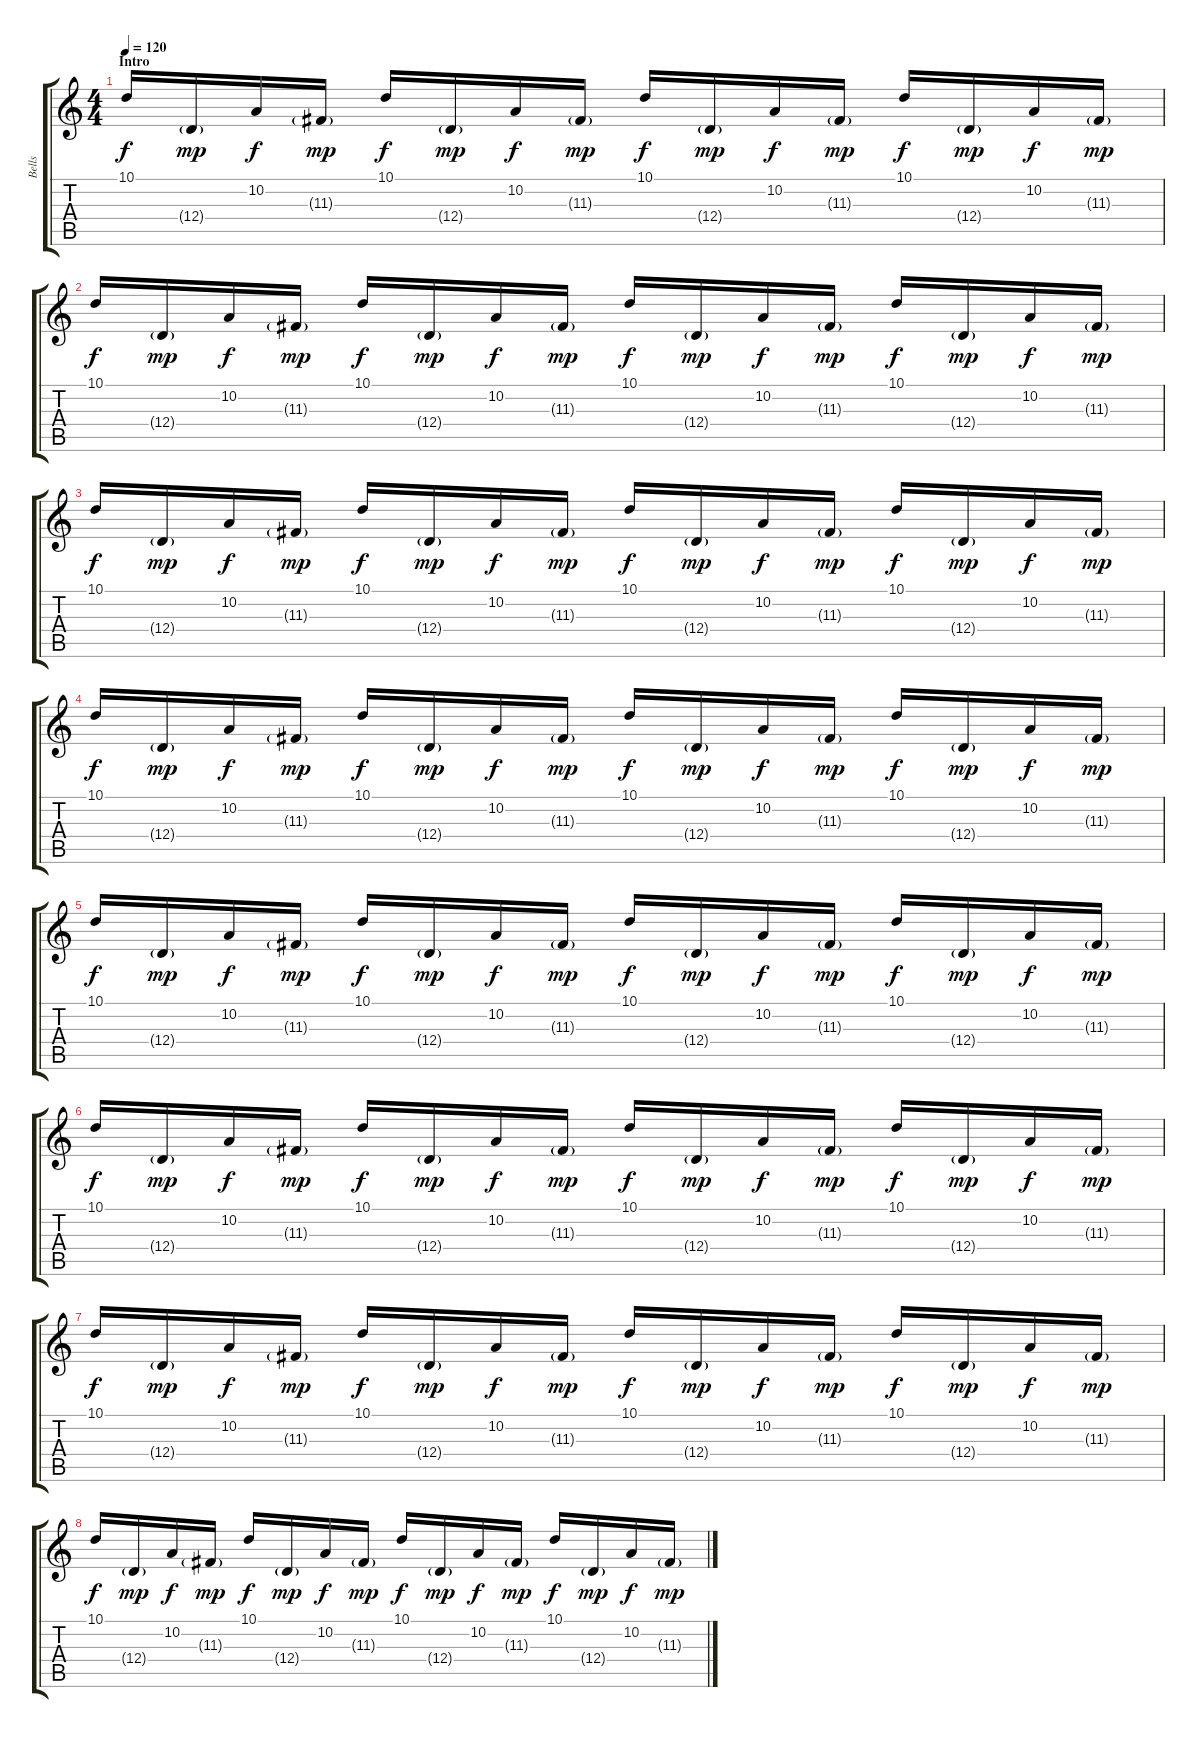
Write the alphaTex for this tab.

\track ("Bells" "Bells") {instrument musicbox}
\staff {score tabs}
\tuning (E4 B3 G3 D3 A2 E2) {hide}
\ts (4 4)
\section ("" "Intro")
\tempo 120
\clef g2
\ks c
10.1.16{dy f volume 10 instrument musicbox} 12.4{g}.16{dy mp} 10.2.16{dy f} 11.3{g}.16{dy mp} 10.1.16{dy f} 12.4{g}.16{dy mp} 10.2.16{dy f} 11.3{g}.16{dy mp} 10.1.16{dy f} 12.4{g}.16{dy mp} 10.2.16{dy f} 11.3{g}.16{dy mp} 10.1.16{dy f} 12.4{g}.16{dy mp} 10.2.16{dy f} 11.3{g}.16{dy mp} |
10.1.16{dy f} 12.4{g}.16{dy mp} 10.2.16{dy f} 11.3{g}.16{dy mp} 10.1.16{dy f} 12.4{g}.16{dy mp} 10.2.16{dy f} 11.3{g}.16{dy mp} 10.1.16{dy f} 12.4{g}.16{dy mp} 10.2.16{dy f} 11.3{g}.16{dy mp} 10.1.16{dy f} 12.4{g}.16{dy mp} 10.2.16{dy f} 11.3{g}.16{dy mp} |
10.1.16{dy f} 12.4{g}.16{dy mp} 10.2.16{dy f} 11.3{g}.16{dy mp} 10.1.16{dy f} 12.4{g}.16{dy mp} 10.2.16{dy f} 11.3{g}.16{dy mp} 10.1.16{dy f} 12.4{g}.16{dy mp} 10.2.16{dy f} 11.3{g}.16{dy mp} 10.1.16{dy f} 12.4{g}.16{dy mp} 10.2.16{dy f} 11.3{g}.16{dy mp} |
10.1.16{dy f} 12.4{g}.16{dy mp} 10.2.16{dy f} 11.3{g}.16{dy mp} 10.1.16{dy f} 12.4{g}.16{dy mp} 10.2.16{dy f} 11.3{g}.16{dy mp} 10.1.16{dy f} 12.4{g}.16{dy mp} 10.2.16{dy f} 11.3{g}.16{dy mp} 10.1.16{dy f} 12.4{g}.16{dy mp} 10.2.16{dy f} 11.3{g}.16{dy mp} |
10.1.16{dy f} 12.4{g}.16{dy mp} 10.2.16{dy f} 11.3{g}.16{dy mp} 10.1.16{dy f} 12.4{g}.16{dy mp} 10.2.16{dy f} 11.3{g}.16{dy mp} 10.1.16{dy f} 12.4{g}.16{dy mp} 10.2.16{dy f} 11.3{g}.16{dy mp} 10.1.16{dy f} 12.4{g}.16{dy mp} 10.2.16{dy f} 11.3{g}.16{dy mp} |
10.1.16{dy f} 12.4{g}.16{dy mp} 10.2.16{dy f} 11.3{g}.16{dy mp} 10.1.16{dy f} 12.4{g}.16{dy mp} 10.2.16{dy f} 11.3{g}.16{dy mp} 10.1.16{dy f} 12.4{g}.16{dy mp} 10.2.16{dy f} 11.3{g}.16{dy mp} 10.1.16{dy f} 12.4{g}.16{dy mp} 10.2.16{dy f} 11.3{g}.16{dy mp} |
10.1.16{dy f} 12.4{g}.16{dy mp} 10.2.16{dy f} 11.3{g}.16{dy mp} 10.1.16{dy f} 12.4{g}.16{dy mp} 10.2.16{dy f} 11.3{g}.16{dy mp} 10.1.16{dy f} 12.4{g}.16{dy mp} 10.2.16{dy f} 11.3{g}.16{dy mp} 10.1.16{dy f} 12.4{g}.16{dy mp} 10.2.16{dy f} 11.3{g}.16{dy mp} |
10.1.16{dy f} 12.4{g}.16{dy mp} 10.2.16{dy f} 11.3{g}.16{dy mp} 10.1.16{dy f} 12.4{g}.16{dy mp} 10.2.16{dy f} 11.3{g}.16{dy mp} 10.1.16{dy f} 12.4{g}.16{dy mp} 10.2.16{dy f} 11.3{g}.16{dy mp} 10.1.16{dy f} 12.4{g}.16{dy mp} 10.2.16{dy f} 11.3{g}.16{dy mp}
